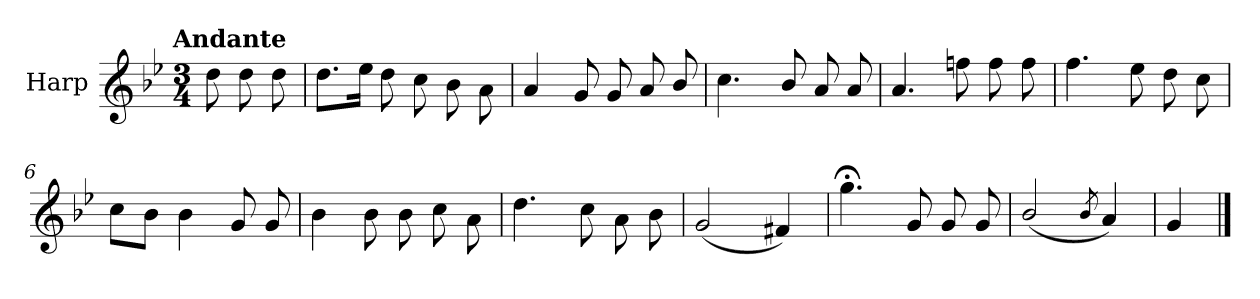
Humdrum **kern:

**kern
*part1
*staff1
*I"Harp
*I'Hrp.
*clefG2
*k[b-e-]
!!LO:TX:omd:t=Andante
*M3/4
*MM92
=
8dd\
8dd\
8dd\
=1
8.dd\L
16ee-\Jk
8dd\
8cc\
8b-\
8a\
=2
4a/
8g/
8g/
8a/
8b-/
=3
4.cc\
8b-/
8a/
8a/
=4
4.a/
8ffn\
8ff\
8ff\
=5
4.ff\
8ee-\
8dd\
8cc\
=6
8cc\L
8b-\J
4b-\
8g/
8g/
!!LO:LB:g=z
=7
4b-\
8b-\
8b-\
8cc\
8a\
!!LO:LB:g=z
=8
4.dd\
8cc\
8a\
8b-\
=9
(<2g/
4f#X/)
=10
4.gg;<\
8g/
8g/
8g/
=11
(<2b-/
8qb-/
4a/)
=12
4g/
==
*-
